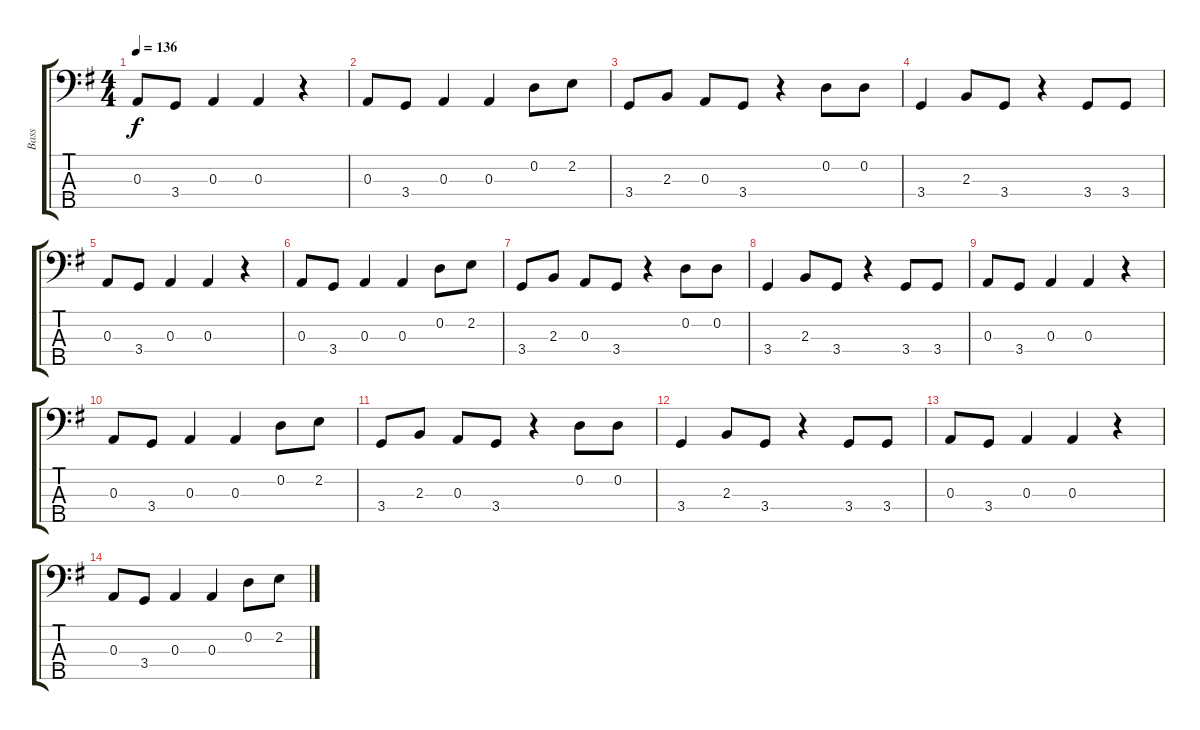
\track ("Bass" "Bass") {instrument slapbass1}
\staff {score tabs}
\tuning (G2 D2 A1 E1 B0) {hide}
\ts (4 4)
\tempo 136
\clef f4
\ks g
0.3.8{dy f} 3.4.8 0.3.4 0.3.4 r.4 |
0.3.8 3.4.8 0.3.4 0.3.4 0.2.8 2.2.8 |
3.4.8 2.3.8 0.3.8 3.4.8 r.4 0.2.8 0.2.8 |
3.4.4 2.3.8 3.4.8 r.4 3.4.8 3.4.8 |
0.3.8 3.4.8 0.3.4 0.3.4 r.4 |
0.3.8 3.4.8 0.3.4 0.3.4 0.2.8 2.2.8 |
3.4.8 2.3.8 0.3.8 3.4.8 r.4 0.2.8 0.2.8 |
3.4.4 2.3.8 3.4.8 r.4 3.4.8 3.4.8 |
0.3.8 3.4.8 0.3.4 0.3.4 r.4 |
0.3.8 3.4.8 0.3.4 0.3.4 0.2.8 2.2.8 |
3.4.8 2.3.8 0.3.8 3.4.8 r.4 0.2.8 0.2.8 |
3.4.4 2.3.8 3.4.8 r.4 3.4.8 3.4.8 |
0.3.8 3.4.8 0.3.4 0.3.4 r.4 |
0.3.8 3.4.8 0.3.4 0.3.4 0.2.8 2.2.8
